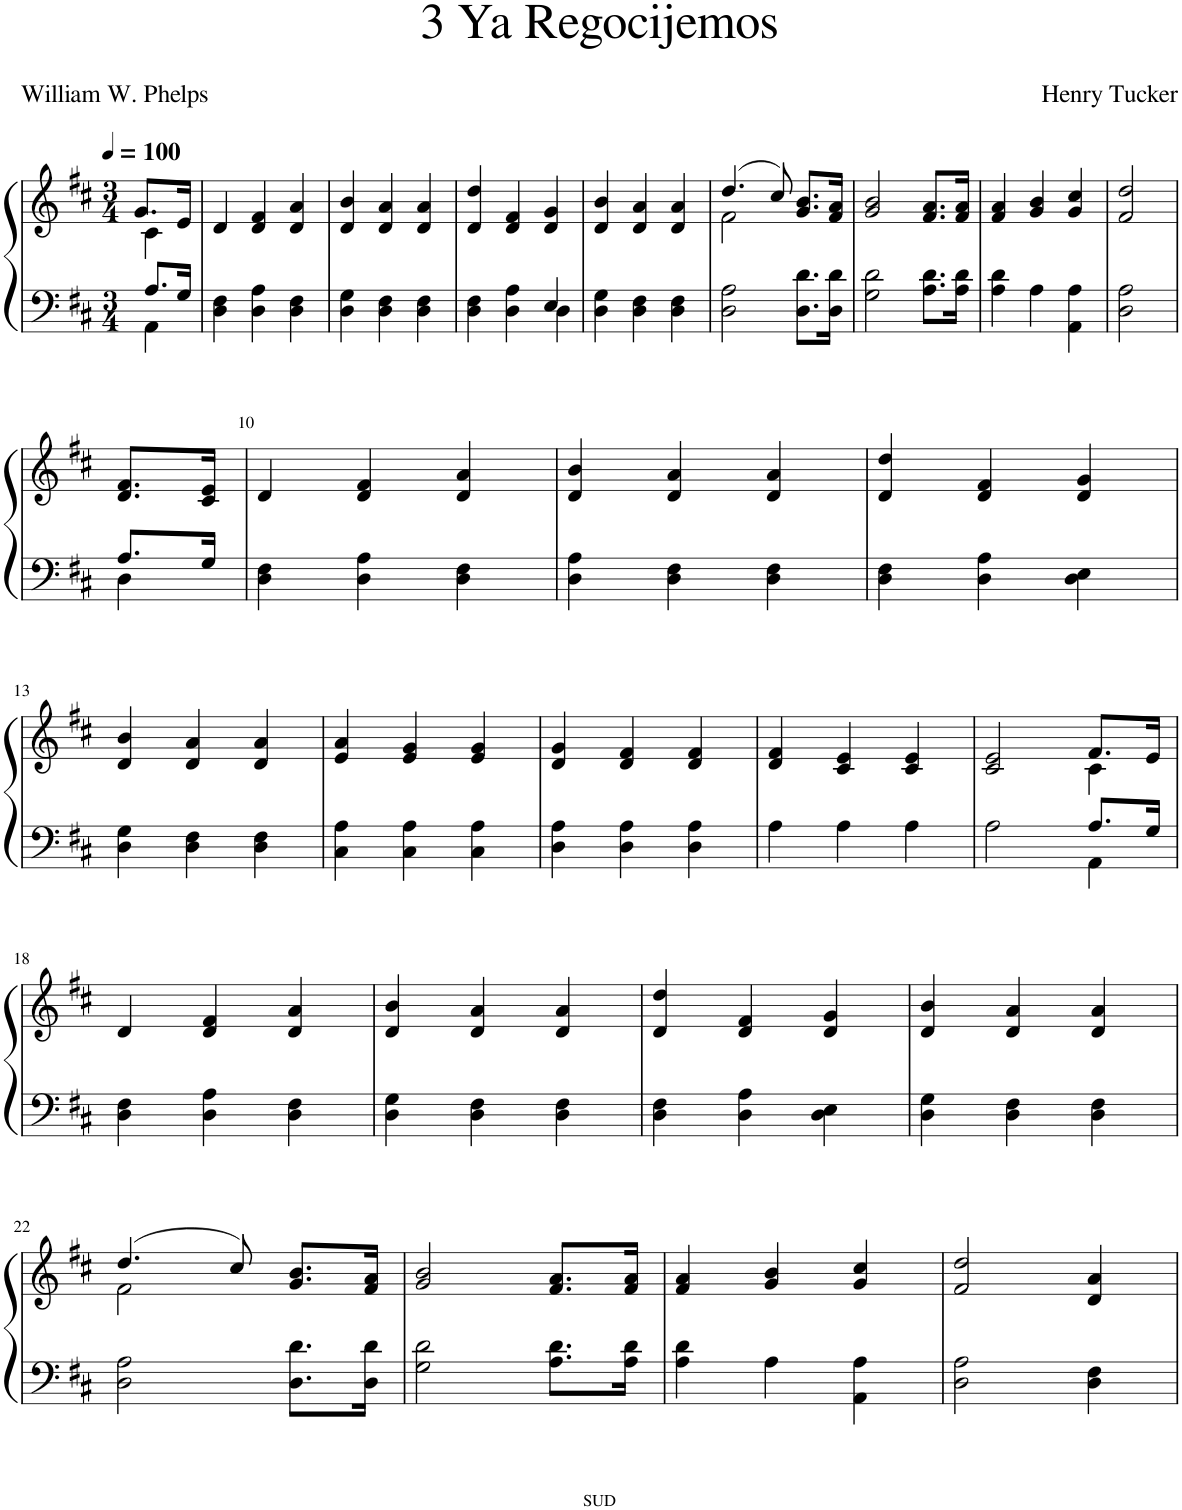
**kern	**kern
*part1	*part1
*staff2	*staff1
*I"Piano de cola	*
*I'Pno.	*
*clefF4	*clefG2
*k[f#c#]	*k[f#c#]
*M3/4	*M3/4
*MM100	*MM100
=1	=1
*^	*^
8.A/L	4AA\	8.f#/L	4c#\
16G/Jk	.	16e/Jk	.
*v	*v	*	*
*	*v	*v
=2	=2
4D\ 4F#\	4d/
4D\ 4A\	4d/ 4f#/
4D\ 4F#\	4d/ 4a/
=3	=3
4D\ 4G\	4d/ 4b/
4D\ 4F#\	4d/ 4a/
4D\ 4F#\	4d/ 4a/
=4	=4
*^	*
4D\ 4F#\	2ryy	4d/ 4dd/
4D\ 4A\	.	4d/ 4f#/
4E/	4D\	4d/ 4g/
*v	*v	*
=5	=5
4D\ 4G\	4d/ 4b/
4D\ 4F#\	4d/ 4a/
4D\ 4F#\	4d/ 4a/
=6	=6
*	*^
2D\ 2A\	(4.dd/	2f#\
.	8cc#/)	.
8.D\ 8.d\L	8.g/ 8.b/L	4ryy
16D\ 16d\Jk	16f#/ 16a/Jk	.
*	*v	*v
=7	=7
2G\ 2d\	2g/ 2b/
8.A\ 8.d\L	8.f#/ 8.a/L
16A\ 16d\Jk	16f#/ 16a/Jk
=8	=8
4A\ 4d\	4f#/ 4a/
4A\	4g/ 4b/
4AA\ 4A\	4g/ 4cc#/
=9	=9
2D\ 2A\	2f#/ 2dd/
!!LO:LB:g=z
=9X1	=9X1
*^	*
8.A/L	4D\	8.d/ 8.f#/L
16G/Jk	.	16c#/ 16e/Jk
*v	*v	*
=10	=10
4D\ 4F#\	4d/
4D\ 4A\	4d/ 4f#/
4D\ 4F#\	4d/ 4a/
=11	=11
4D\ 4A\	4d/ 4b/
4D\ 4F#\	4d/ 4a/
4D\ 4F#\	4d/ 4a/
=12	=12
4D\ 4F#\	4d/ 4dd/
4D\ 4A\	4d/ 4f#/
4D\ 4E\	4d/ 4g/
!!LO:LB:g=z
=13	=13
4D\ 4G\	4d/ 4b/
4D\ 4F#\	4d/ 4a/
4D\ 4F#\	4d/ 4a/
=14	=14
4C#\ 4A\	4e/ 4a/
4C#\ 4A\	4e/ 4g/
4C#\ 4A\	4e/ 4g/
=15	=15
4D\ 4A\	4d/ 4g/
4D\ 4A\	4d/ 4f#/
4D\ 4A\	4d/ 4f#/
=16	=16
4A\	4d/ 4f#/
4A\	4c#/ 4e/
4A\	4c#/ 4e/
=17	=17
*^	*^
2A\	2ryy	2c#/ 2e/	2ryy
8.A/L	4AA\	8.f#/L	4c#\
16G/Jk	.	16e/Jk	.
*v	*v	*	*
*	*v	*v
!!LO:LB:g=z
=18	=18
4D\ 4F#\	4d/
4D\ 4A\	4d/ 4f#/
4D\ 4F#\	4d/ 4a/
=19	=19
4D\ 4G\	4d/ 4b/
4D\ 4F#\	4d/ 4a/
4D\ 4F#\	4d/ 4a/
=20	=20
4D\ 4F#\	4d/ 4dd/
4D\ 4A\	4d/ 4f#/
4D\ 4E\	4d/ 4g/
=21	=21
4D\ 4G\	4d/ 4b/
4D\ 4F#\	4d/ 4a/
4D\ 4F#\	4d/ 4a/
!!LO:LB:g=z
=22	=22
*	*^
2D\ 2A\	(4.dd/	2f#\
.	8cc#/)	.
8.D\ 8.d\L	8.g/ 8.b/L	4ryy
16D\ 16d\Jk	16f#/ 16a/Jk	.
*	*v	*v
=23	=23
2G\ 2d\	2g/ 2b/
8.A\ 8.d\L	8.f#/ 8.a/L
16A\ 16d\Jk	16f#/ 16a/Jk
=24	=24
4A\ 4d\	4f#/ 4a/
4A\	4g/ 4b/
4AA\ 4A\	4g/ 4cc#/
=25	=25
2D\ 2A\	2f#/ 2dd/
4D\ 4F#\	4d/ 4a/
=	=
*-	*-
